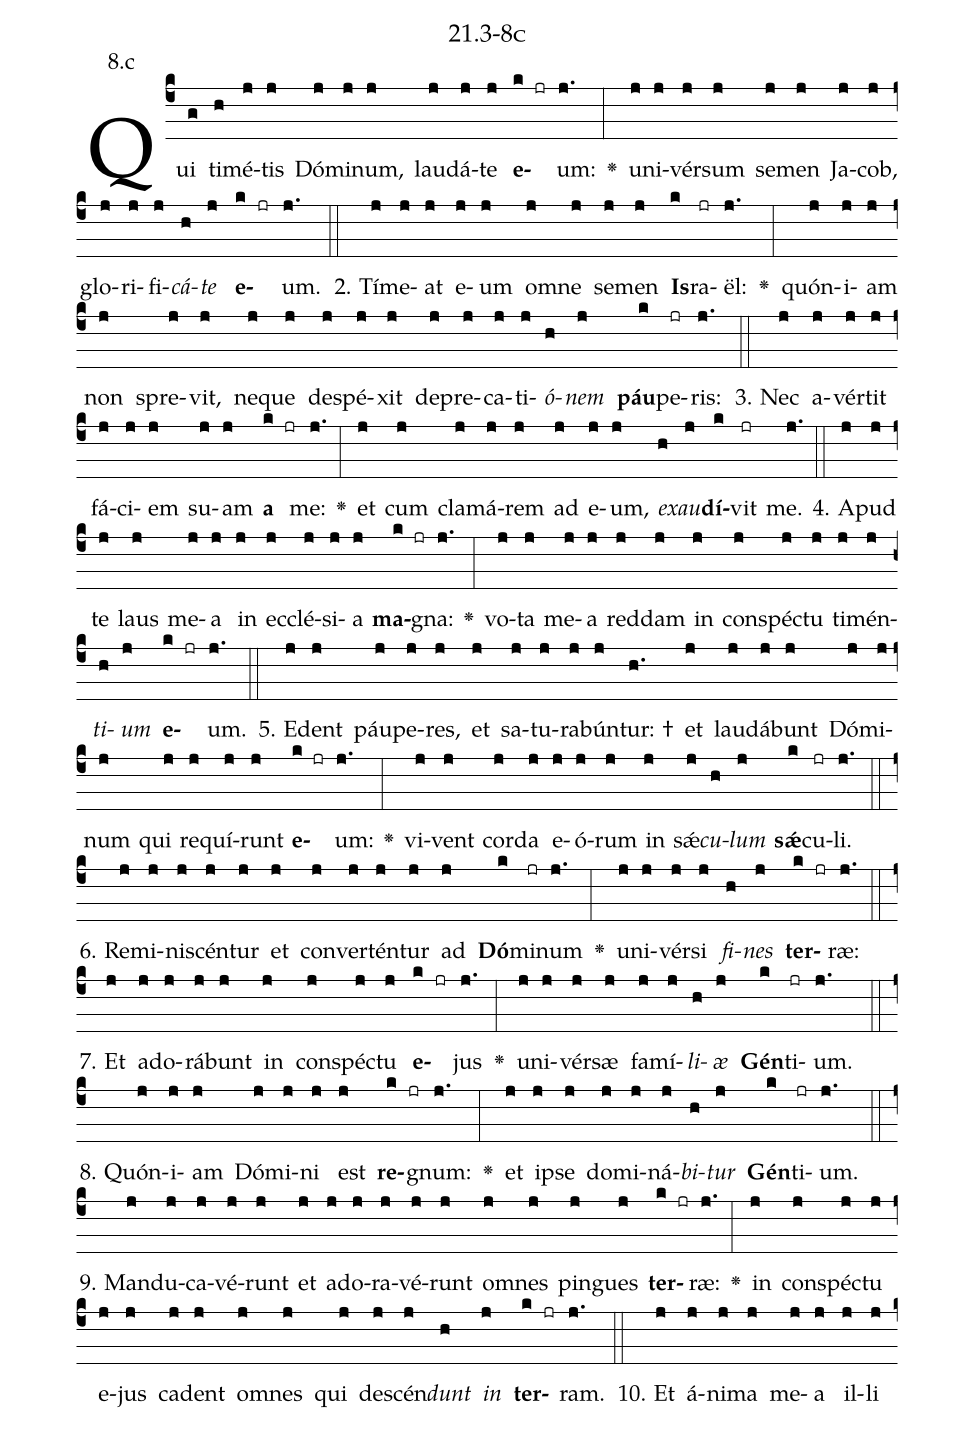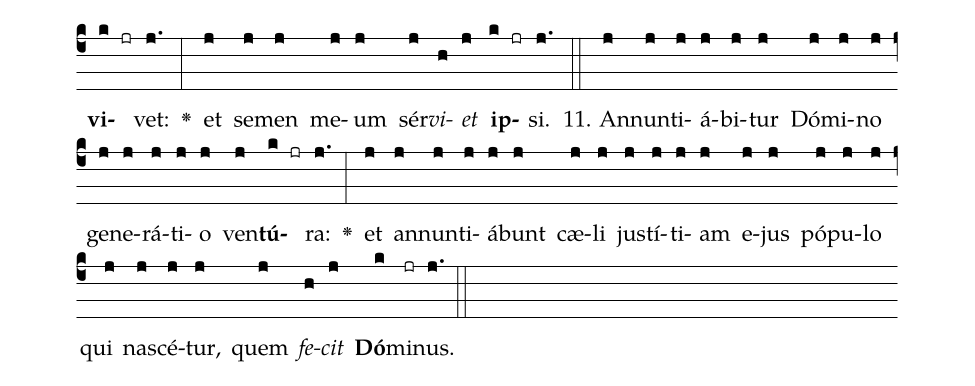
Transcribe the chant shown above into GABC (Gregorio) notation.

name: 21.3-8c;
annotation: 8.c;
%%
(c4)Qui(g) ti(h)mé(j)tis(j) Dó(j)mi(j)num,(j) lau(j)dá(j)te(j) <b>e</b>(k jr)um:(j.) <v>\greheightstar</v>(:) u(j)ni(j)vér(j)sum(j) se(j)men(j) Ja(j)cob,(j) glo(j)ri(j)fi(j)<i>cá</i>(h)<i>te</i>(j) <b>e</b>(k jr)um.(j.) (::)
2. Tí(j)me(j)at(j) e(j)um(j) om(j)ne(j) se(j)men(j) <b>Is</b>(k)ra(jr)ël:(j.) <v>\greheightstar</v>(:) quón(j)i(j)am(j) non(j) spre(j)vit,(j) ne(j)que(j) de(j)spé(j)xit(j) de(j)pre(j)ca(j)ti(j)<i>ó</i>(h)<i>nem</i>(j) <b>páu</b>(k)pe(jr)ris:(j.) (::)
3. Nec(j) a(j)vér(j)tit(j) fá(j)ci(j)em(j) su(j)am(j) <b>a</b>(k jr) me:(j.) <v>\greheightstar</v>(:) et(j) cum(j) cla(j)má(j)rem(j) ad(j) e(j)um,(j) <i>ex</i>(h)<i>au</i>(j)<b>dí</b>(k)vit(jr) me.(j.) (::)
4. A(j)pud(j) te(j) laus(j) me(j)a(j) in(j) ec(j)clé(j)si(j)a(j) <b>ma</b>(k jr)gna:(j.) <v>\greheightstar</v>(:) vo(j)ta(j) me(j)a(j) red(j)dam(j) in(j) con(j)spéc(j)tu(j) ti(j)mén(j)<i>ti</i>(h)<i>um</i>(j) <b>e</b>(k jr)um.(j.) (::)
5. E(j)dent(j) páu(j)pe(j)res,(j) et(j) sa(j)tu(j)ra(j)bún(j)tur: †(h.) et(j) lau(j)dá(j)bunt(j) Dó(j)mi(j)num(j) qui(j) re(j)quí(j)runt(j) <b>e</b>(k jr)um:(j.) <v>\greheightstar</v>(:) vi(j)vent(j) cor(j)da(j) e(j)ó(j)rum(j) in(j) sǽ(j)<i>cu</i>(h)<i>lum</i>(j) <b>sǽ</b>(k)cu(jr)li.(j.) (::)
6. Re(j)mi(j)ni(j)scén(j)tur(j) et(j) con(j)ver(j)tén(j)tur(j) ad(j) <b>Dó</b>(k)mi(jr)num(j.) <v>\greheightstar</v>(:) u(j)ni(j)vér(j)si(j) <i>fi</i>(h)<i>nes</i>(j) <b>ter</b>(k jr)ræ:(j.) (::)
7. Et(j) ad(j)o(j)rá(j)bunt(j) in(j) con(j)spéc(j)tu(j) <b>e</b>(k jr)jus(j.) <v>\greheightstar</v>(:) u(j)ni(j)vér(j)sæ(j) fa(j)mí(j)<i>li</i>(h)<i>æ</i>(j) <b>Gén</b>(k)ti(jr)um.(j.) (::)
8. Quón(j)i(j)am(j) Dó(j)mi(j)ni(j) est(j) <b>re</b>(k jr)gnum:(j.) <v>\greheightstar</v>(:) et(j) ip(j)se(j) do(j)mi(j)ná(j)<i>bi</i>(h)<i>tur</i>(j) <b>Gén</b>(k)ti(jr)um.(j.) (::)
9. Man(j)du(j)ca(j)vé(j)runt(j) et(j) ad(j)o(j)ra(j)vé(j)runt(j) om(j)nes(j) pin(j)gues(j) <b>ter</b>(k jr)ræ:(j.) <v>\greheightstar</v>(:) in(j) con(j)spéc(j)tu(j) e(j)jus(j) ca(j)dent(j) om(j)nes(j) qui(j) de(j)scén(j)<i>dunt</i>(h) <i>in</i>(j) <b>ter</b>(k jr)ram.(j.) (::)
10. Et(j) á(j)ni(j)ma(j) me(j)a(j) il(j)li(j) <b>vi</b>(k jr)vet:(j.) <v>\greheightstar</v>(:) et(j) se(j)men(j) me(j)um(j) sér(j)<i>vi</i>(h)<i>et</i>(j) <b>ip</b>(k jr)si.(j.) (::)
11. An(j)nun(j)ti(j)á(j)bi(j)tur(j) Dó(j)mi(j)no(j) ge(j)ne(j)rá(j)ti(j)o(j) ven(j)<b>tú</b>(k jr)ra:(j.) <v>\greheightstar</v>(:) et(j) an(j)nun(j)ti(j)á(j)bunt(j) cæ(j)li(j) jus(j)tí(j)ti(j)am(j) e(j)jus(j) pó(j)pu(j)lo(j) qui(j) na(j)scé(j)tur,(j) quem(j) <i>fe</i>(h)<i>cit</i>(j) <b>Dó</b>(k)mi(jr)nus.(j.) (::)
